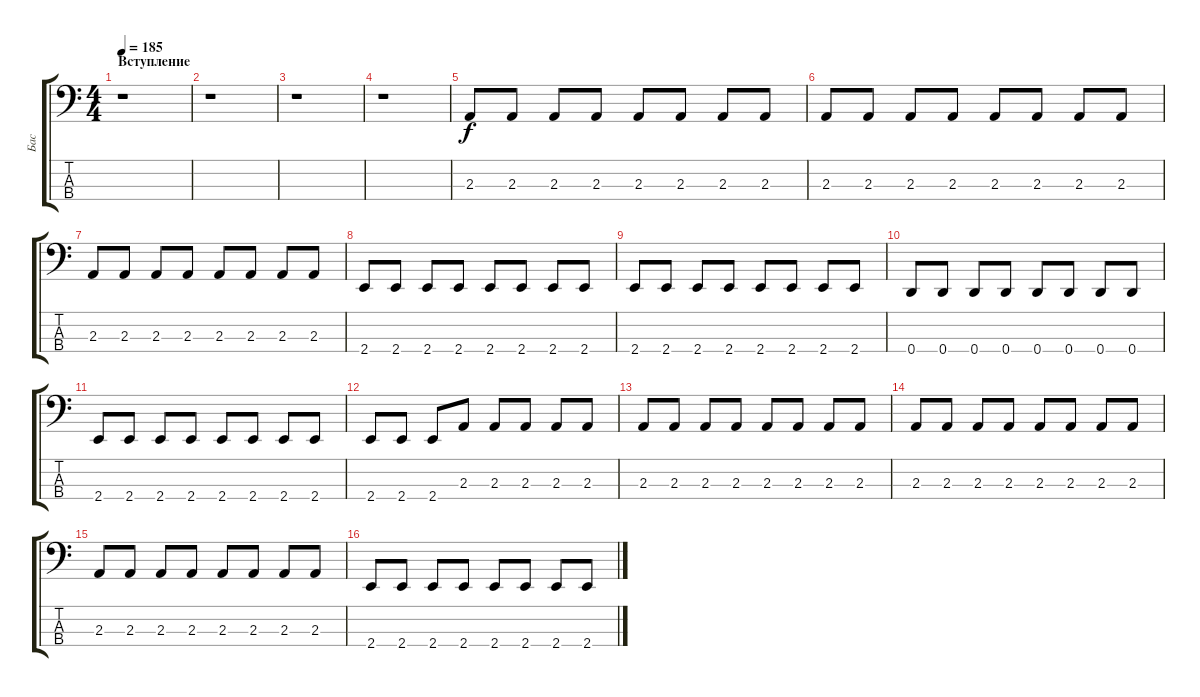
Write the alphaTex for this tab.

\track ("Бас" "Бас") {instrument electricbasspick}
\staff {score tabs}
\tuning (F2 C2 G1 D1) {hide}
\ts (4 4)
\section ("" "Вступление")
\tempo 185
\clef f4
\ks c
r.1{dy f instrument electricbasspick} |
r.1 |
r.1 |
r.1 |
2.3.8 2.3.8 2.3.8 2.3.8 2.3.8 2.3.8 2.3.8 2.3.8 |
2.3.8 2.3.8 2.3.8 2.3.8 2.3.8 2.3.8 2.3.8 2.3.8 |
2.3.8 2.3.8 2.3.8 2.3.8 2.3.8 2.3.8 2.3.8 2.3.8 |
2.4.8 2.4.8 2.4.8 2.4.8 2.4.8 2.4.8 2.4.8 2.4.8 |
2.4.8 2.4.8 2.4.8 2.4.8 2.4.8 2.4.8 2.4.8 2.4.8 |
0.4.8 0.4.8 0.4.8 0.4.8 0.4.8 0.4.8 0.4.8 0.4.8 |
2.4.8 2.4.8 2.4.8 2.4.8 2.4.8 2.4.8 2.4.8 2.4.8 |
2.4.8 2.4.8 2.4.8 2.3.8 2.3.8 2.3.8 2.3.8 2.3.8 |
2.3.8 2.3.8 2.3.8 2.3.8 2.3.8 2.3.8 2.3.8 2.3.8 |
2.3.8 2.3.8 2.3.8 2.3.8 2.3.8 2.3.8 2.3.8 2.3.8 |
2.3.8 2.3.8 2.3.8 2.3.8 2.3.8 2.3.8 2.3.8 2.3.8 |
2.4.8 2.4.8 2.4.8 2.4.8 2.4.8 2.4.8 2.4.8 2.4.8
